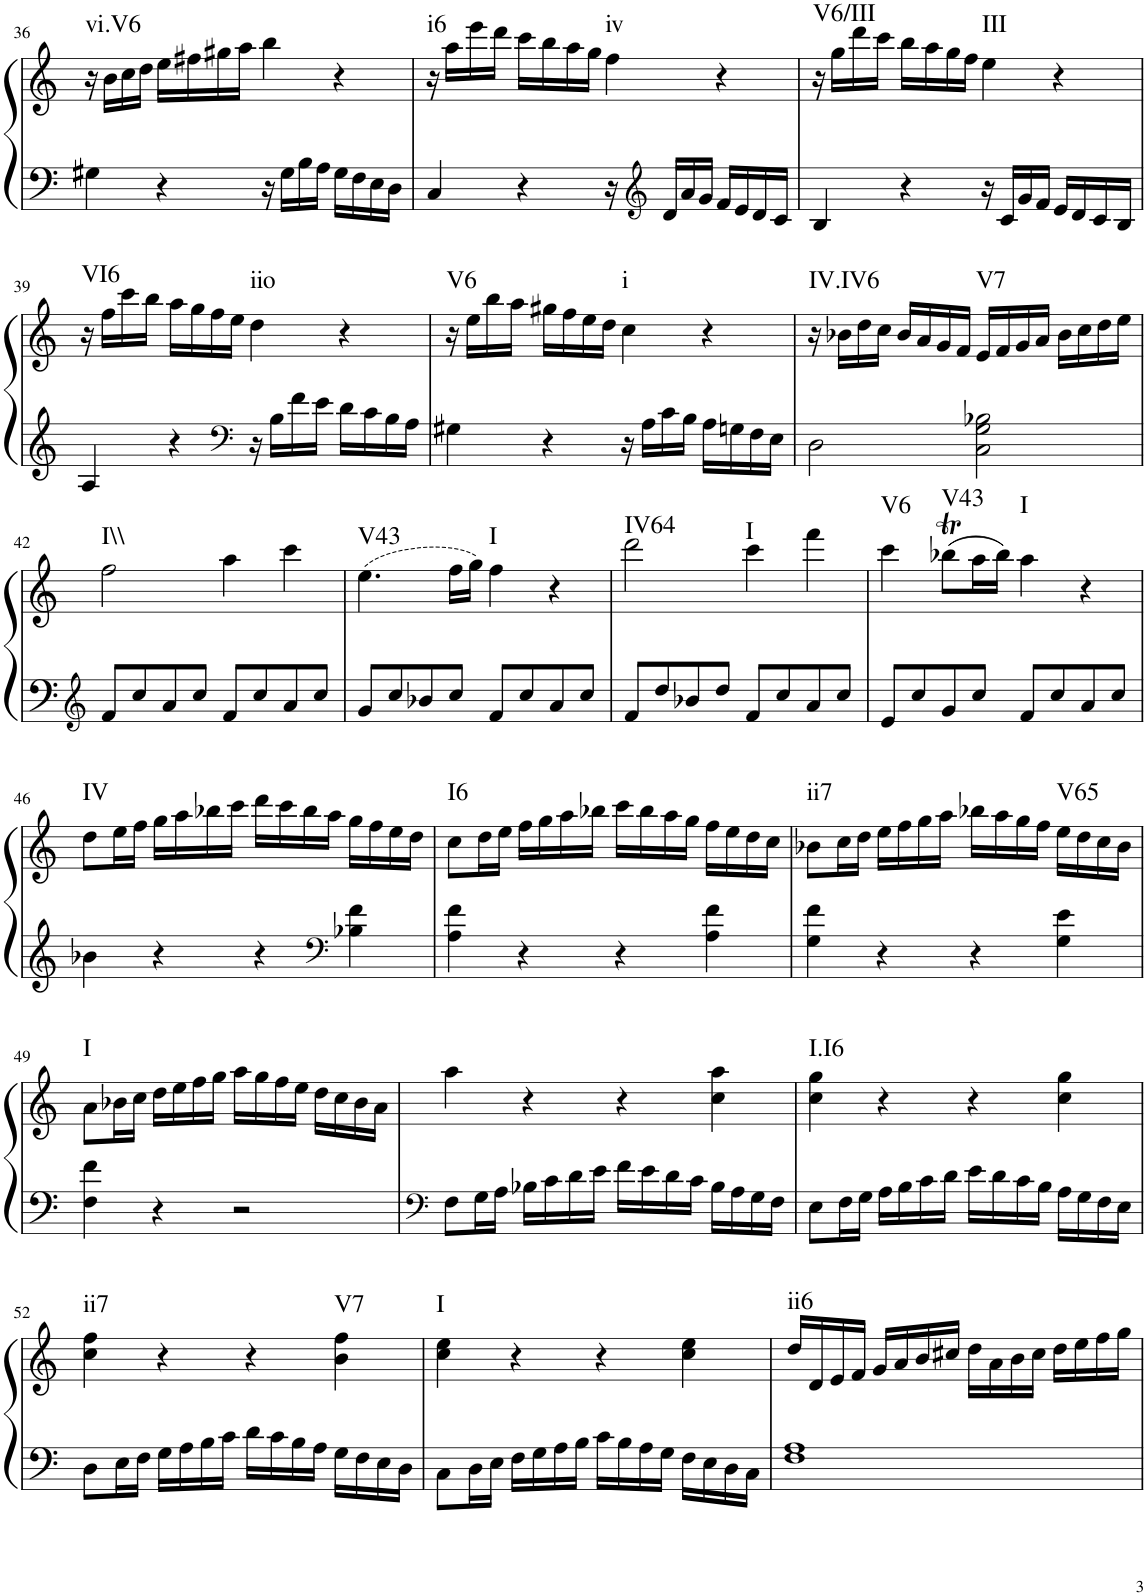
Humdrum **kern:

**kern	**kern	**harte
*part1	*part1	*part1
*staff2	*staff1	*
*I"Piano, Piano right	*	*
*I'Pno.	*	*
!!LO:PB:g=z
*clefF4	*clefG2	*
*k[]	*k[]	*
*M4/4	*M4/4	*
*met(c)	*met(c)	*
=36	=36	=36
!	!	!LO:H:kt=vi.V6
4G#X\	16r	N
.	16b\LL	.
.	16cc\	.
.	16dd\JJ	.
4r	16ee\LL	.
.	16ff#X\	.
.	16gg#X\	.
.	16aa\JJ	.
16r	4bb\	.
16G#\LL	.	.
16B\	.	.
16A\JJ	.	.
16G#\LL	4r	.
16F\	.	.
16E\	.	.
16D\JJ	.	.
=37	=37	=37
!	!	!LO:H:kt=i6
4C/	16r	N
.	16aa\LL	.
.	16eee\	.
.	16ddd\JJ	.
4r	16ccc\LL	.
.	16bb\	.
.	16aa\	.
.	16gg\JJ	.
!	!	!LO:H:kt=iv
16r	4ff\	N
*clefG2	*	*
16d/LL	.	.
16a/	.	.
16g/JJ	.	.
16f/LL	4r	.
16e/	.	.
16d/	.	.
16c/JJ	.	.
=38	=38	=38
!	!	!LO:H:kt=V6/III
4B/	16r	N
.	16gg\LL	.
.	16ddd\	.
.	16ccc\JJ	.
4r	16bb\LL	.
.	16aa\	.
.	16gg\	.
.	16ff\JJ	.
!	!	!LO:H:kt=III
16r	4ee\	N
16c/LL	.	.
16g/	.	.
16f/JJ	.	.
16e/LL	4r	.
16d/	.	.
16c/	.	.
16B/JJ	.	.
!!LO:LB:g=z
=39	=39	=39
!	!	!LO:H:kt=VI6
4A/	16r	N
.	16ff\LL	.
.	16ccc\	.
.	16bb\JJ	.
4r	16aa\LL	.
.	16gg\	.
.	16ff\	.
.	16ee\JJ	.
*clefF4	*	*
!	!	!LO:H:kt=iio
16r	4dd\	N
16B\LL	.	.
16f\	.	.
16e\JJ	.	.
16d\LL	4r	.
16c\	.	.
16B\	.	.
16A\JJ	.	.
=40	=40	=40
!	!	!LO:H:kt=V6
4G#X\	16r	N
.	16ee\LL	.
.	16bb\	.
.	16aa\JJ	.
4r	16gg#X\LL	.
.	16ff\	.
.	16ee\	.
.	16dd\JJ	.
!	!	!LO:H:kt=i
16r	4cc\	N
16A\LL	.	.
16c\	.	.
16B\JJ	.	.
16A\LL	4r	.
16Gn\	.	.
16F\	.	.
16E\JJ	.	.
=41	=41	=41
!	!	!LO:H:kt=IV.IV6
2D\	16r	N
.	16b-X\LL	.
.	16dd\	.
.	16cc\JJ	.
.	16b-/LL	.
.	16a/	.
.	16g/	.
.	16f/JJ	.
!	!	!LO:H:kt=V7
2C\ 2G\ 2B-X\	16e/LL	N
.	16f/	.
.	16g/	.
.	16a/JJ	.
.	16b-\LL	.
.	16cc\	.
.	16dd\	.
.	16ee\JJ	.
!!LO:LB:g=z
=42	=42	=42
*clefG2	*	*
!	!	!LO:H:kt=I\\
8f/L	2ff\	N
8cc/	.	.
8a/	.	.
8cc/J	.	.
8f/L	4aa\	.
8cc/	.	.
8a/	4ccc\	.
8cc/J	.	.
=43	=43	=43
!	!	!LO:H:kt=V43
8g/L	(4.ee\	N
8cc/	.	.
8b-X/	.	.
8cc/J	16ff\LL	.
.	16gg\JJ)	.
!	!	!LO:H:kt=I
8f/L	4ff\	N
8cc/	.	.
8a/	4r	.
8cc/J	.	.
=44	=44	=44
!	!	!LO:H:kt=IV64
8f/L	2ddd\	N
8dd/	.	.
8b-X/	.	.
8dd/J	.	.
!	!	!LO:H:kt=I
8f/L	4ccc\	N
8cc/	.	.
8a/	4fff\	.
8cc/J	.	.
=45	=45	=45
!	!	!LO:H:kt=V6
8e/L	4ccc\	N
8cc/	.	.
!	!	!LO:H:kt=V43
8g/	(8bb-XT\L	N
8cc/J	16aa\L	.
.	16bb-\JJ)	.
!	!	!LO:H:kt=I
8f/L	4aa\	N
8cc/	.	.
8a/	4r	.
8cc/J	.	.
!!LO:LB:g=z
=46	=46	=46
!	!	!LO:H:kt=IV
4b-X\	8dd\L	N
.	16ee\L	.
.	16ff\JJ	.
4r	16gg\LL	.
.	16aa\	.
.	16bb-X\	.
.	16ccc\JJ	.
4r	16ddd\LL	.
.	16ccc\	.
.	16bb-\	.
.	16aa\JJ	.
*clefF4	*	*
4B-X\ 4f\	16gg\LL	.
.	16ff\	.
.	16ee\	.
.	16dd\JJ	.
=47	=47	=47
!	!	!LO:H:kt=I6
4A\ 4f\	8cc\L	N
.	16dd\L	.
.	16ee\JJ	.
4r	16ff\LL	.
.	16gg\	.
.	16aa\	.
.	16bb-X\JJ	.
4r	16ccc\LL	.
.	16bb-\	.
.	16aa\	.
.	16gg\JJ	.
4A\ 4f\	16ff\LL	.
.	16ee\	.
.	16dd\	.
.	16cc\JJ	.
=48	=48	=48
!	!	!LO:H:kt=ii7
4G\ 4f\	8b-X\L	N
.	16cc\L	.
.	16dd\JJ	.
4r	16ee\LL	.
.	16ff\	.
.	16gg\	.
.	16aa\JJ	.
4r	16bb-X\LL	.
.	16aa\	.
.	16gg\	.
.	16ff\JJ	.
!	!	!LO:H:kt=V65
4G\ 4e\	16ee\LL	N
.	16dd\	.
.	16cc\	.
.	16b-\JJ	.
!!LO:LB:g=z
=49	=49	=49
!	!	!LO:H:kt=I
4F\ 4f\	8a\L	N
.	16b-X\L	.
.	16cc\JJ	.
4r	16dd\LL	.
.	16ee\	.
.	16ff\	.
.	16gg\JJ	.
2r	16aa\LL	.
.	16gg\	.
.	16ff\	.
.	16ee\JJ	.
.	16dd\LL	.
.	16cc\	.
.	16b-\	.
.	16a\JJ	.
=50	=50	=50
*clefF4	*	*
8F\L	4aa\	.
16G\L	.	.
16A\JJ	.	.
16B-X\LL	4r	.
16c\	.	.
16d\	.	.
16e\JJ	.	.
16f\LL	4r	.
16e\	.	.
16d\	.	.
16c\JJ	.	.
16B-\LL	4cc\ 4aa\	.
16A\	.	.
16G\	.	.
16F\JJ	.	.
=51	=51	=51
!	!	!LO:H:kt=I.I6
8E\L	4cc\ 4gg\	N
16F\L	.	.
16G\JJ	.	.
16A\LL	4r	.
16B\	.	.
16c\	.	.
16d\JJ	.	.
16e\LL	4r	.
16d\	.	.
16c\	.	.
16B\JJ	.	.
16A\LL	4cc\ 4gg\	.
16G\	.	.
16F\	.	.
16E\JJ	.	.
!!LO:LB:g=z
=52	=52	=52
!	!	!LO:H:kt=ii7
8D\L	4cc\ 4ff\	N
16E\L	.	.
16F\JJ	.	.
16G\LL	4r	.
16A\	.	.
16B\	.	.
16c\JJ	.	.
16d\LL	4r	.
16c\	.	.
16B\	.	.
16A\JJ	.	.
!	!	!LO:H:kt=V7
16G\LL	4b\ 4ff\	N
16F\	.	.
16E\	.	.
16D\JJ	.	.
=53	=53	=53
!	!	!LO:H:kt=I
8C\L	4cc\ 4ee\	N
16D\L	.	.
16E\JJ	.	.
16F\LL	4r	.
16G\	.	.
16A\	.	.
16B\JJ	.	.
16c\LL	4r	.
16B\	.	.
16A\	.	.
16G\JJ	.	.
16F\LL	4cc\ 4ee\	.
16E\	.	.
16D\	.	.
16C\JJ	.	.
=54	=54	=54
!	!	!LO:H:kt=ii6
1F 1A	16dd/LL	N
.	16d/	.
.	16e/	.
.	16f/JJ	.
.	16g/LL	.
.	16a/	.
.	16b/	.
.	16cc#X/JJ	.
.	16dd\LL	.
.	16a\	.
.	16b\	.
.	16cc#\JJ	.
.	16dd\LL	.
.	16ee\	.
.	16ff\	.
.	16gg\JJ	.
=	=	=
*-	*-	*-
